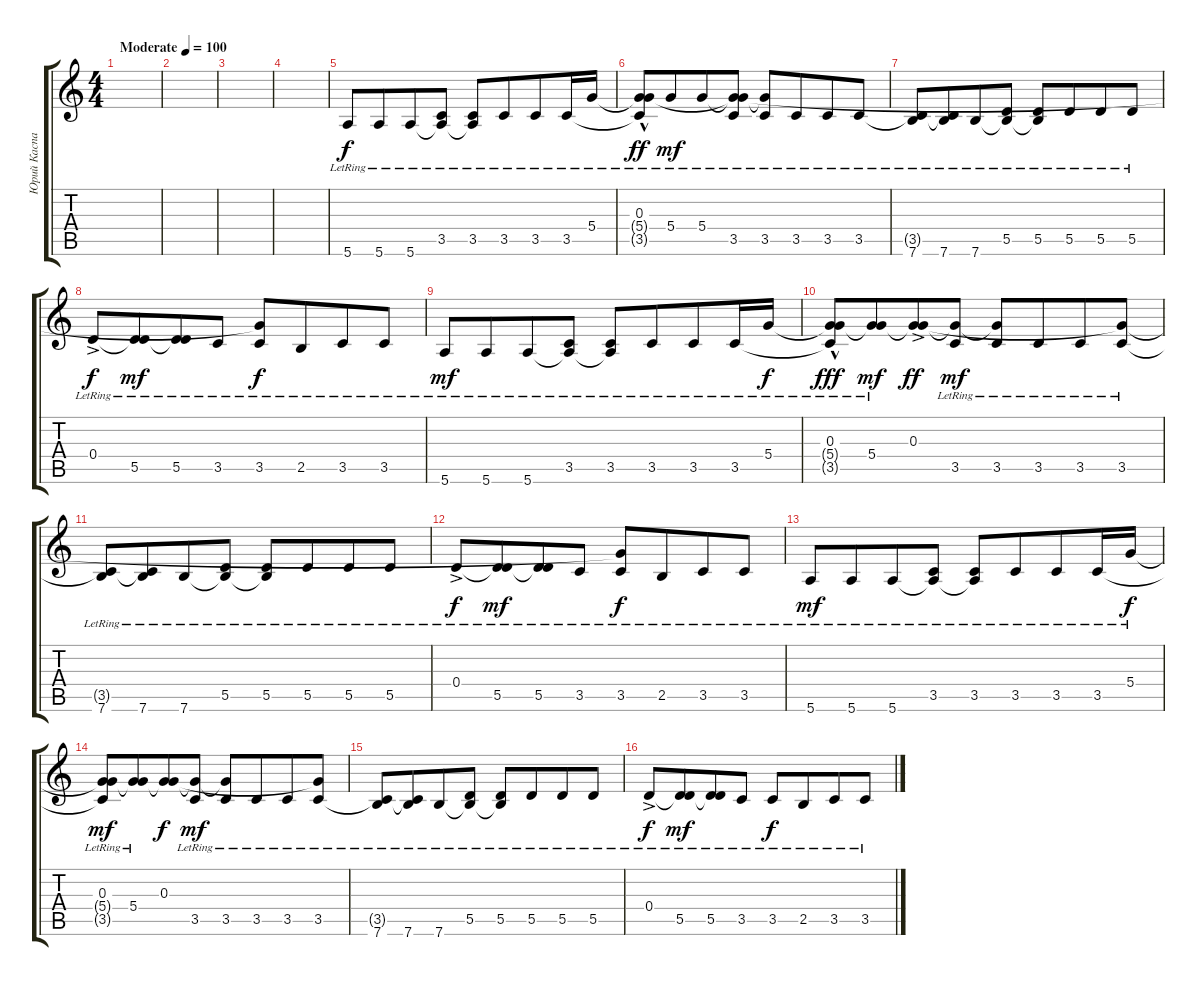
\track ("Юрий Каспарян" "Юрий Каспа") {instrument acousticguitarsteel}
\staff {score tabs}
\tuning (E4 B3 G3 D3 A2 E2) {hide}
\ts (4 4)
\tempo (100 "Moderate")
\clef g2
\ks c
|
|
|
|
5.6{lr}.8 5.6{lr}.8{beam merge} 5.6{lr}.8 (3.5{lr} 5.6{t}).8 (3.5{lr} 5.6{t}).8 3.5{lr}.8{beam merge} 3.5{lr}.8 3.5{lr}.16 5.4{lr}.16{dy f} |
(0.3{hac lr} 5.4{t} 3.5{t}).8{dy ff} 5.4{lr}.8{dy mf beam merge} 5.4{lr}.8 (0.3{t} 5.4{t} 3.5{lr}).8 (5.4{t} 3.5{lr}).8 3.5{lr}.8{beam merge} 3.5{lr}.8 3.5{lr}.8 |
(3.5{t} 7.6{lr}).8 (3.5{t} 7.6{lr}).8{beam merge} 7.6{lr}.8 (5.5{lr} 7.6{t}).8 (5.5{lr} 7.6{t}).8 5.5{lr}.8{beam merge} 5.5{lr}.8 5.5{lr}.8 |
0.4{ac lr}.8{dy f} (0.4{t} 5.5{lr}).8{dy mf beam merge} (0.4{t} 5.5{lr}).8 3.5{lr}.8 (0.3{t} 3.5{lr}).8{dy f} 2.5{lr}.8{beam merge} 3.5{lr}.8 3.5{lr}.8 |
5.6{lr}.8{dy mf} 5.6{lr}.8{beam merge} 5.6{lr}.8 (3.5{lr} 5.6{t}).8 (3.5{lr} 5.6{t}).8 3.5{lr}.8{beam merge} 3.5{lr}.8 3.5{lr}.16 5.4{lr}.16{dy f} |
(0.3{hac lr} 5.4{t} 3.5{t}).8{dy fff} (0.3{t} 5.4{lr}).8{dy mf beam merge} (0.3{ac} 5.4{t}).8{dy ff} (5.4{t} 3.5{lr}).8{dy mf} (5.4{t} 3.5{lr}).8 3.5{lr}.8{beam merge} 3.5{lr}.8 (0.3{t} 3.5{lr}).8 |
(3.5{t} 7.6{lr}).8 (3.5{t} 7.6{lr}).8{beam merge} 7.6{lr}.8 (5.5{lr} 7.6{t}).8 (5.5{lr} 7.6{t}).8 5.5{lr}.8{beam merge} 5.5{lr}.8 5.5{lr}.8 |
0.4{ac lr}.8{dy f} (0.4{t} 5.5{lr}).8{dy mf beam merge} (0.4{t} 5.5{lr}).8 3.5{lr}.8 (0.3{t} 3.5{lr}).8{dy f} 2.5{lr}.8{beam merge} 3.5{lr}.8 3.5{lr}.8 |
5.6{lr}.8{dy mf} 5.6{lr}.8{beam merge} 5.6{lr}.8 (3.5{lr} 5.6{t}).8 (3.5{lr} 5.6{t}).8 3.5{lr}.8{beam merge} 3.5{lr}.8 3.5{lr}.16 5.4{lr}.16{dy f} |
(0.3{lr} 5.4{t} 3.5{t}).8{dy mf} (0.3{t} 5.4{lr}).8{beam merge} (0.3 5.4{t}).8{dy f} (5.4{t} 3.5{lr}).8{dy mf} (5.4{t} 3.5{lr}).8 3.5{lr}.8{beam merge} 3.5{lr}.8 (0.3{t} 3.5{lr}).8 |
(3.5{t} 7.6{lr}).8 (3.5{t} 7.6{lr}).8{beam merge} 7.6{lr}.8 (5.5{lr} 7.6{t}).8 (5.5{lr} 7.6{t}).8 5.5{lr}.8{beam merge} 5.5{lr}.8 5.5{lr}.8 |
0.4{ac lr}.8{dy f} (0.4{t} 5.5{lr}).8{dy mf beam merge} (0.4{t} 5.5{lr}).8 3.5{lr}.8 3.5{lr}.8{dy f} 2.5{lr}.8{beam merge} 3.5{lr}.8 3.5{lr}.8
